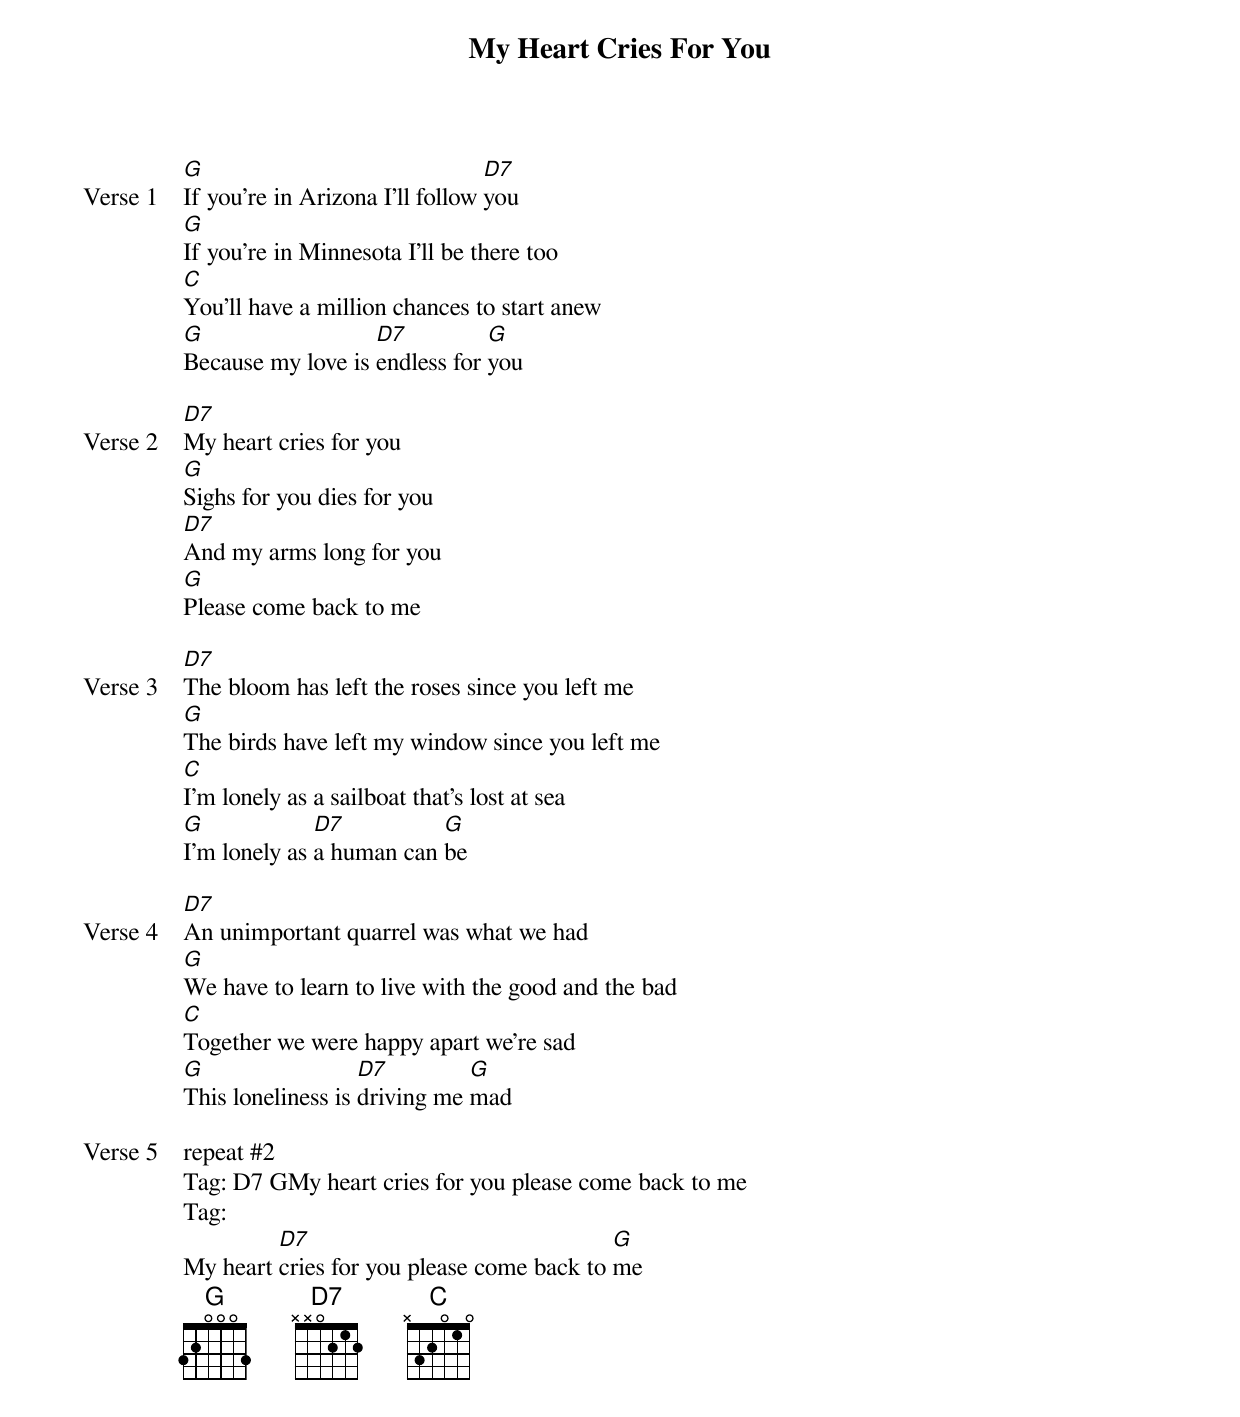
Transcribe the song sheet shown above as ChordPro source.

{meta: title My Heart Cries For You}
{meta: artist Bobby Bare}

{start_of_verse: Verse 1}
[G]If you're in Arizona I'll follow [D7]you
[G]If you're in Minnesota I'll be there too
[C]You'll have a million chances to start anew
[G]Because my love is [D7]endless for [G]you
{end_of_verse}

{start_of_verse: Verse 2}
[D7]My heart cries for you
[G]Sighs for you dies for you
[D7]And my arms long for you
[G]Please come back to me
{end_of_verse}

{start_of_verse: Verse 3}
[D7]The bloom has left the roses since you left me
[G]The birds have left my window since you left me
[C]I'm lonely as a sailboat that's lost at sea
[G]I'm lonely as [D7]a human can [G]be
{end_of_verse}

{start_of_verse: Verse 4}
[D7]An unimportant quarrel was what we had
[G]We have to learn to live with the good and the bad
[C]Together we were happy apart we're sad
[G]This loneliness is [D7]driving me [G]mad
{end_of_verse}

{start_of_verse: Verse 5}
repeat #2
Tag: D7 GMy heart cries for you please come back to me
Tag:
My heart [D7]cries for you please come back to [G]me
{end_of_verse}
